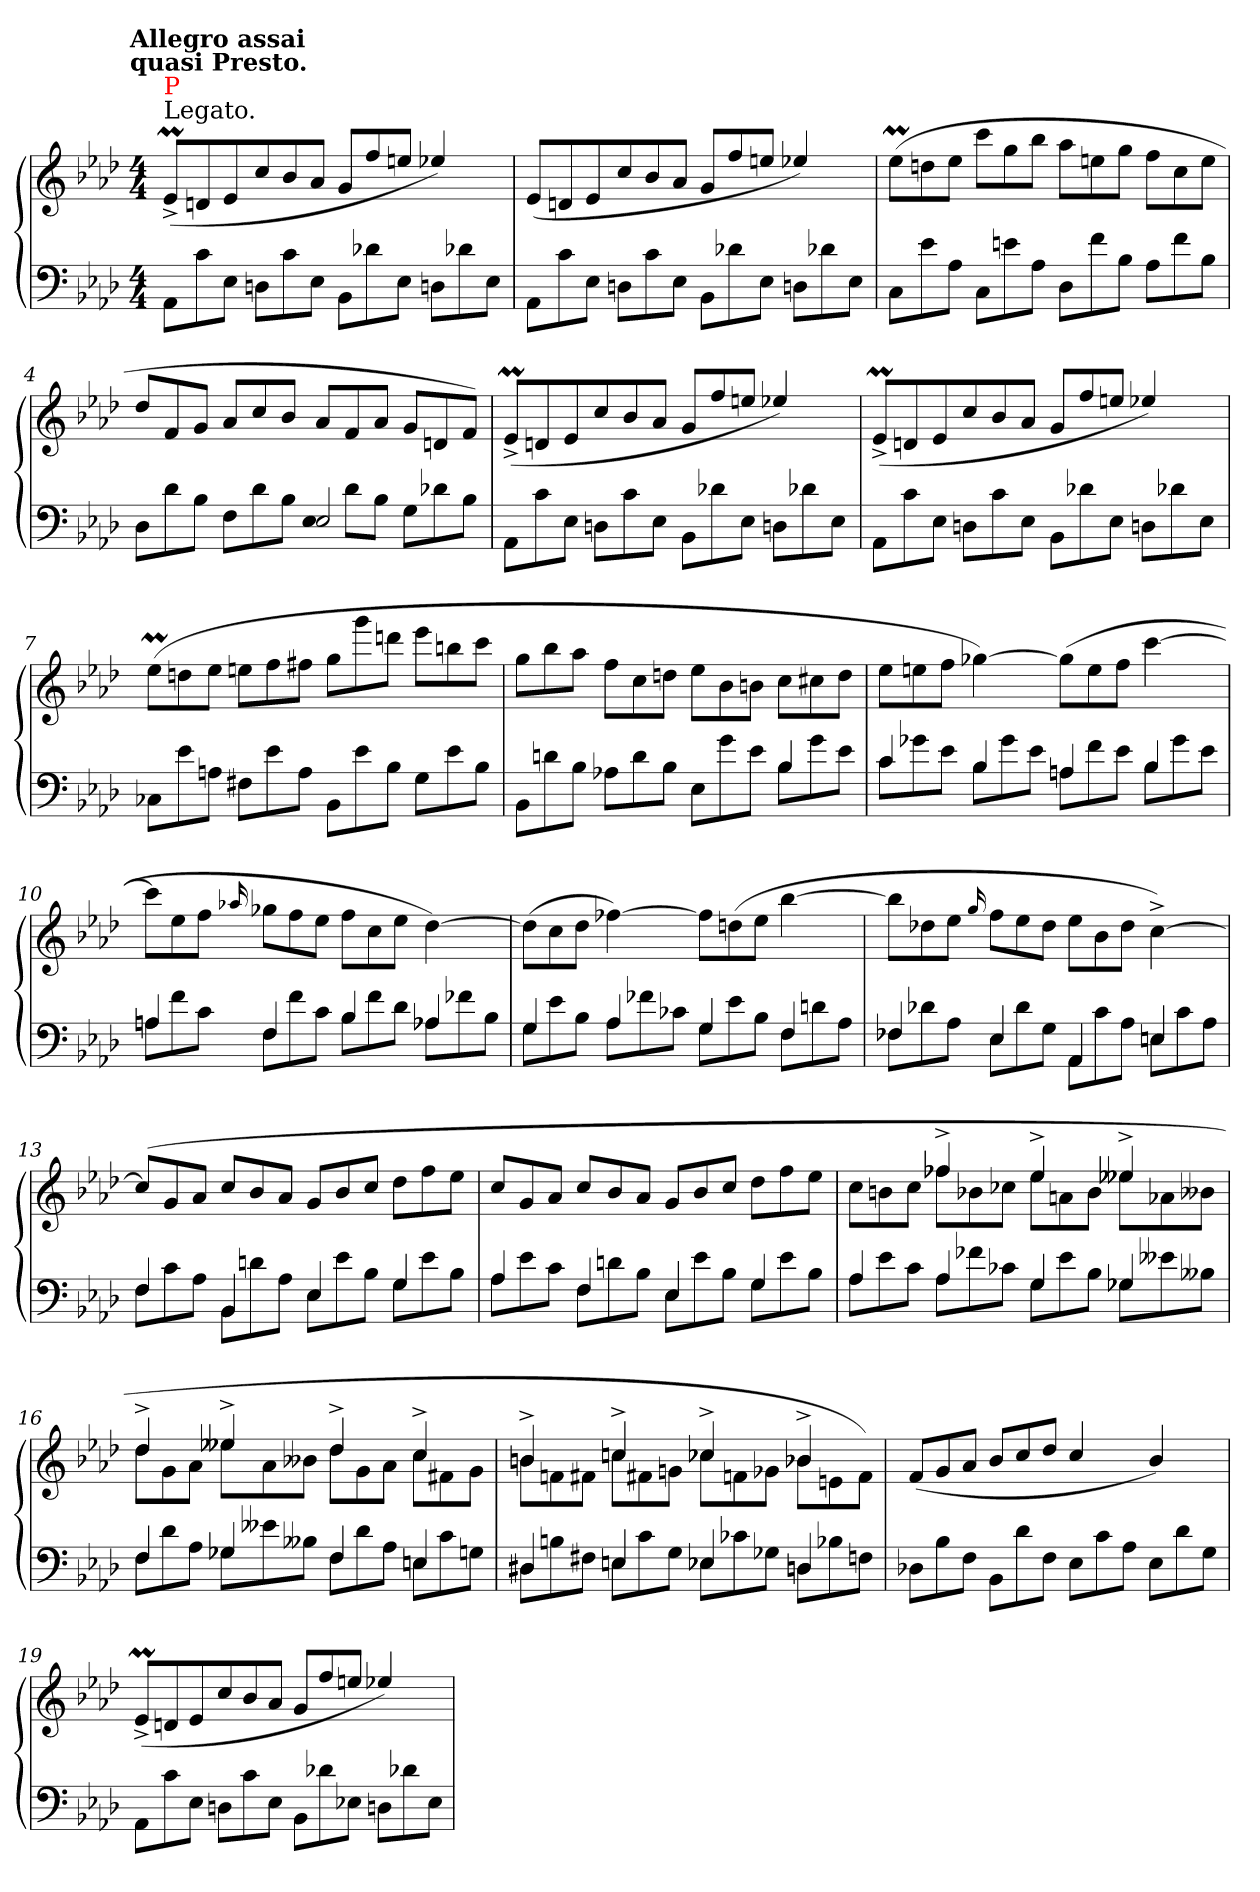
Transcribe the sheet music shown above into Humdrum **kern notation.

**kern	**kern
*part1	*part1
*staff2	*staff1
*clefF4	*clefG2
*k[b-e-a-d-]	*k[b-e-a-d-]
*A-:	*A-:
!!LO:TX:omd:t=Allegro assai \nquasi Presto.
*M4/4	*M4/4
*MM160	*MM160
*Xtuplet	*Xtuplet
=1	=1
!	!LO:TX:a:t=Legato.
!	!LO:TX:a:color=red:t=P
12AA-\L	(>12e-M^</L
12c	12dn
12E-J	12e-
12Dn\L	12cc/
12c	12b-
12E-J	12a-J
12BB-\L	12g/L
12d-X	12ff
12E-J	12eenJ
12Dn\L	4ee-X/)
12d-X	.
12E-J	.
=2	=2
12AA-\L	(>12e-/L
12c	12dn
12E-J	12e-
12Dn\L	12cc/
12c	12b-
12E-J	12a-J
12BB-\L	12g/L
12d-X	12ff
12E-J	12eenJ
12Dn\L	4ee-X/)
12d-X	.
12E-J	.
=3	=3
12C\L	(>12ee-M\L
12e-	12ddn
12A-J	12ee-J
12C\L	12ccc\L
12en	12gg
12A-J	12bb-J
12D-\L	12aa-\L
12f	12een
12B-J	12ggJ
12A-\L	12ff\L
12f	12cc
12B-J	12eeJ
=4	=4
*^	*
2ryy	12D-\L	12dd-/L
.	12d-	12f
.	12B-J	12gJ
.	12F\L	12a-/L
.	12d-	12cc
.	12B-J	12b-J
!	!LO:N:vis=2	!
2E-/	12E-\	12a-/L
.	12d-L	12f
.	12B-J	12a-J
.	12G\L	12g/L
.	12d-X	12dn
.	12B-J	12fJ)
*v	*v	*
=5	=5
12AA-\L	(>12e-M^</L
12c	12dn
12E-J	12e-
12Dn\L	12cc\
12c	12b-
12E-J	12a-J
12BB-\L	12g/L
12d-X	12ff
12E-J	12eenJ
12Dn\L	4ee-X/)
12d-X	.
12E-J	.
=6	=6
12AA-\L	(>12e-M^</L
12c	12dn
12E-J	12e-
12Dn\L	12cc\
12c	12b-
12E-J	12a-J
12BB-\L	12g/L
12d-X	12ff
12E-J	12eenJ
12Dn\L	4ee-X/)
12d-X	.
12E-J	.
=7	=7
12C-X\L	(12ee-M\L
12e-	12ddn
12AnJ	12ee-J
12F#X\L	12een\L
12e-	12ff
12AJ	12ff#XJ
12BB-\L	12gg\L
12e-	12ggg
12B-J	12dddJ
12G\L	12eee-\L
12e-	12bbn
12B-J	12cccJ
=8	=8
*^	*
12ryy	12BB-\L	12gg\L
12ryy	12dn	12bb-
12ryy	12B-J	12aa-J
12ryy	12A-X\L	12ff\L
12ryy	12d	12cc
12ryy	12B-J	12ddnJ
12ryy	12E-\L	12ee-\L
12ryy	12g	12b-
12ryy	12e-J	12bnJ
4B-/	12B-\L	12cc\L
.	12g	12cc#X
.	12e-J	12ddJ
=9	=9	=9
4c/	12c\L	12ee-\L
.	12g-X	12een
.	12e-J	12ffJ
4B-/	12B-\L	[4gg-X)
.	12g-	.
.	12e-J	.
4An/	12An\L	(>12gg-\L]
.	12f	12ee
.	12e-J	12ffJ
4B-/	12B-\L	[4ccc
.	12g-	.
.	12e-J	.
=10	=10	=10
4An/	12An\L	12ccc\L]
.	12f	12ee-
.	12cJ	12ffJ
.	.	16qqaa-X/
4F/	12F\L	12gg-X\L
.	12f	12ff
.	12cJ	12ee-J
4B-/	12B-\L	12ff\L
.	12f	12cc
.	12d-J	12ee-J
4A-X/	12A-X\L	[4dd-\)
.	12f-X	.
.	12B-J	.
=11	=11	=11
4G/	12G\L	(>12dd-\L]
.	12e-	12cc
.	12B-J	12dd-J
4A-/	12A-\L	[4ff-X\)
.	12f-X	.
.	12c-XJ	.
4G/	12G\L	12ff-\L]
.	12e-	(>12ddn
.	12B-J	12ee-J
4F/	12F\L	[4bb-\
.	12dn	.
.	12A-J	.
=12	=12	=12
4F-X/	12F-X\L	12bb-\L]
.	12d-X	12dd-X
.	12A-J	12ee-J
.	.	16qqgg/
4E-/	12E-\L	12ff\L
.	12d-	12ee-
.	12GJ	12dd-J
4AA-/	12AA-\L	12ee-\L
.	12c	12b-
.	12A-J	12dd-J
4En/	12En\L	[4cc^<\)
.	12c	.
.	12A-J	.
=13	=13	=13
4F/	12F\L	(>12cc/L]
.	12c	12g
.	12A-J	12a-J
4BB-/	12BB-\L	12cc/L
.	12dn	12b-
.	12A-J	12a-J
4E-/	12E-\L	12g/L
.	12e-	12b-
.	12B-J	12ccJ
4G/	12G\L	12dd-\L
.	12e-	12ff
.	12B-J	12ee-J
=14	=14	=14
4A-/	12A-\L	12cc/L
.	12e-	12g
.	12cJ	12a-J
4F/	12F\L	12cc/L
.	12dn	12b-
.	12B-J	12a-J
4E-/	12E-\L	12g/L
.	12e-	12b-
.	12B-J	12ccJ
4G/	12G\L	12dd-\L
.	12e-	12ff
.	12B-J	12ee-J
=15	=15	=15
*	*	*^
4A-/	12A-\L	4ryy	12cc\L
.	12e-	.	12bn
.	12cJ	.	12ccJ
4A-/	12A-\L	4ff-X^>/	12ff-X\L
.	12f-X	.	12b-X
.	12c-XJ	.	12cc-XJ
4G/	12G\L	4ee-^>/	12ee-\L
.	12e-	.	12an
.	12B-J	.	12b-J
4G-X	12G-X\L	4ee--X^>/	12ee--X\L
.	12e--X	.	12a-X
.	12B--XJ	.	12b--XJ
=16	=16	=16	=16
4F/	12F\L	4dd-^>/	12dd-\L
.	12d-	.	12g
.	12A-J	.	12a-J
4G-X/	12G-X\L	4ee--X^>/	12ee--X\L
.	12e--X	.	12a-
.	12B--XJ	.	12b--XJ
4F/	12F\L	4dd-^>/	12dd-\L
.	12d-	.	12g
.	12A-J	.	12a-J
4En/	12En\L	4cc^>/	12cc\L
.	12c	.	12f#X
.	12GnJ	.	12gJ
=17	=17	=17	=17
4D#X/	12D#X\L	4bn^>/	12bn\L
.	12Bn	.	12fn
.	12F#XJ	.	12f#XJ
4En/	12En\L	4ccn^>/	12ccn\L
.	12c	.	12f#X
.	12GJ	.	12gnJ
4E-X/	12E-X\L	4cc-X^>/	12cc-X\L
.	12c-X	.	12fn
.	12G-XJ	.	12g-XJ
4Dn/	12Dn\L	4b-X^>/	12b-X\L
.	12B-X	.	12en
.	12FnJ	.	12fJ)
*v	*v	*	*
*	*v	*v
=18	=18
12D-X\L	(>12f/L
12B-	12g
12FJ	12a-J
12BB-\L	12b-/L
12d-	12cc
12FJ	12dd-J
12E-\L	4cc/
12c	.
12A-J	.
12E-\L	4b-/)
12d-	.
12GJ	.
=19	=19
12AA-\L	(>12e-M^</L
12c	12dn
12E-J	12e-
12Dn\L	12cc\
12c	12b-
12E-J	12a-J
12BB-\L	12g/L
12d-X	12ff
12E-XJ	12eenJ
12Dn\L	4ee-X/)
12d-X	.
12E-J	.
=	=
*-	*-
